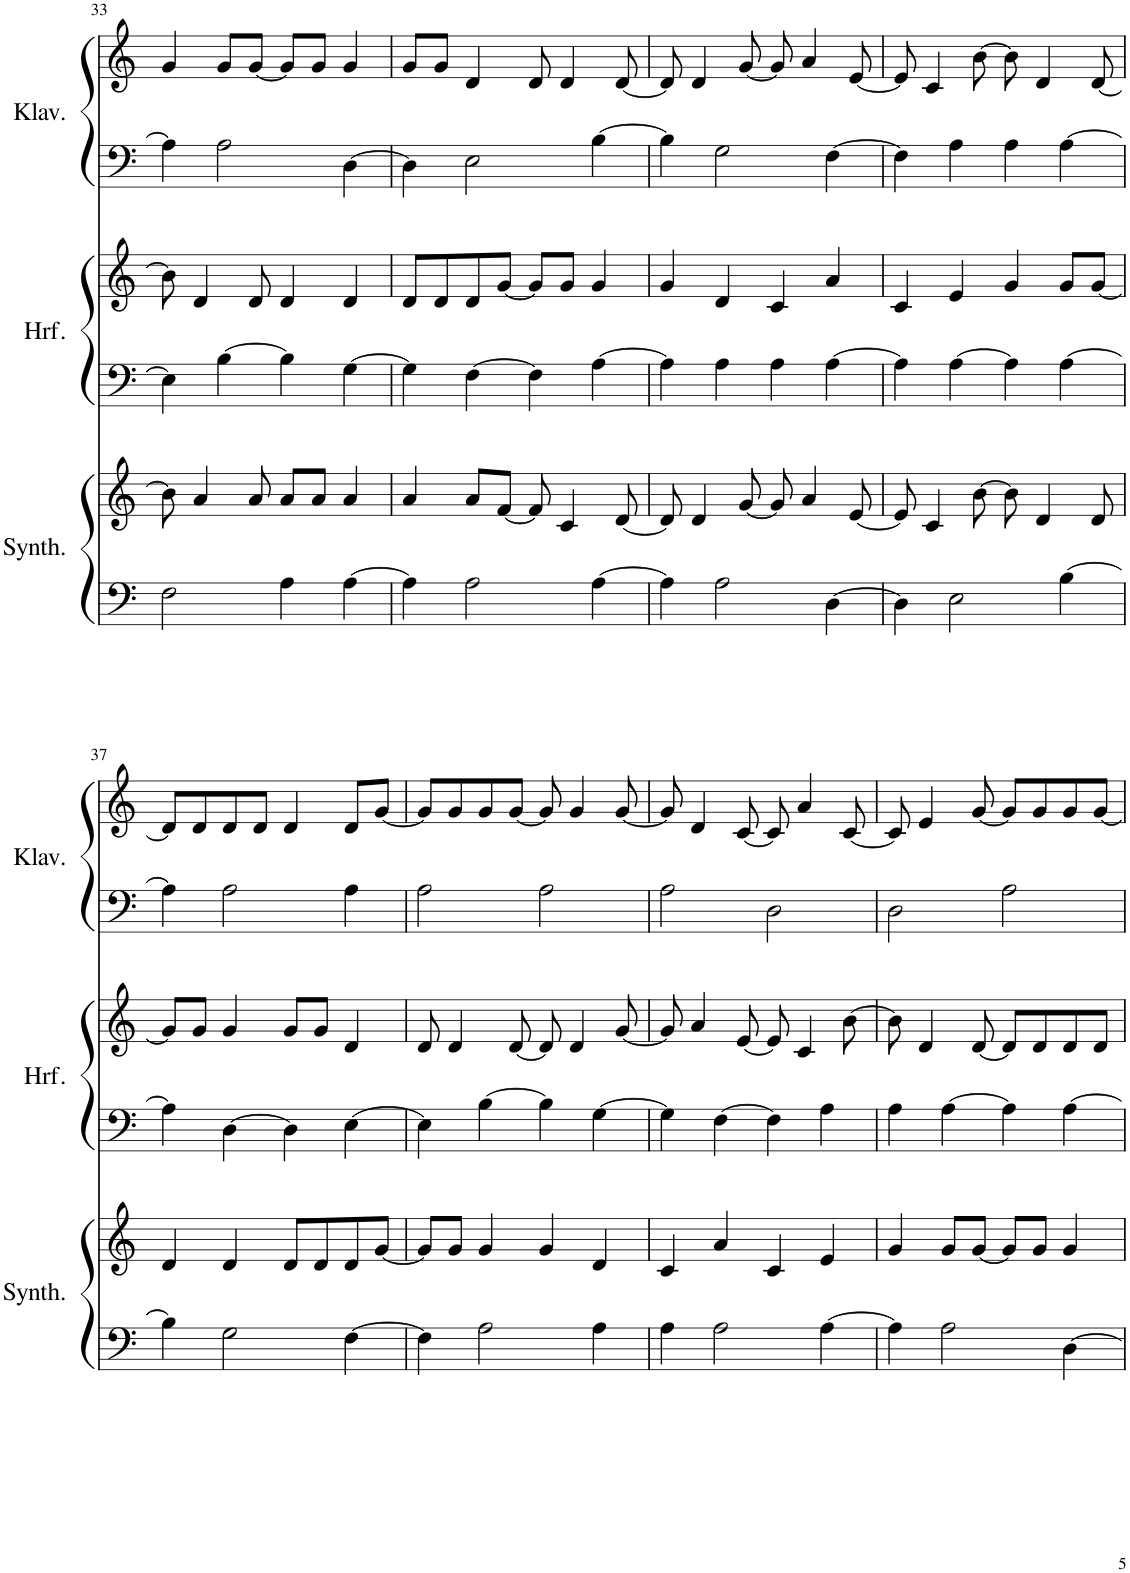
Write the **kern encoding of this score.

**kern	**kern	**kern	**kern	**kern	**kern
*part3	*part3	*part2	*part2	*part1	*part1
*staff6	*staff5	*staff4	*staff3	*staff2	*staff1
*I"String Synthesizer	*	*I"Harfe	*	*I"Klavier	*
*I'Synth.	*	*I'Hrf.	*	*I'Klav.	*
!!LO:PB:g=z
*clefF4	*clefG2	*clefF4	*clefG2	*clefF4	*clefG2
*k[]	*k[]	*k[]	*k[]	*k[]	*k[]
*M4/4	*M4/4	*M4/4	*M4/4	*M4/4	*M4/4
=33	=33	=33	=33	=33	=33
2F\	8b\]	4E\]	8b\]	4A\]	4g/
.	4a/	.	4d/	.	.
.	.	[4B\	.	2A\	8g/L
.	8a/	.	8d/	.	[8g/J
4A\	8a/L	4B\]	4d/	.	8g/L]
.	8a/J	.	.	.	8g/J
[4A\	4a/	[4G\	4d/	[4D\	4g/
=34	=34	=34	=34	=34	=34
4A\]	4a/	4G\]	8d/L	4D\]	8g/L
.	.	.	8d/	.	8g/J
2A\	8a/L	[4F\	8d/	2E\	4d/
.	[8f/J	.	[8g/J	.	.
.	8f/]	4F\]	8g/L]	.	8d/
.	4c/	.	8g/J	.	4d/
[4A\	.	[4A\	4g/	[4B\	.
.	[8d/	.	.	.	[8d/
=35	=35	=35	=35	=35	=35
4A\]	8d/]	4A\]	4g/	4B\]	8d/]
.	4d/	.	.	.	4d/
2A\	.	4A\	4d/	2G\	.
.	[8g/	.	.	.	[8g/
.	8g/]	4A\	4c/	.	8g/]
.	4a/	.	.	.	4a/
[4D\	.	[4A\	4a/	[4F\	.
.	[8e/	.	.	.	[8e/
=36	=36	=36	=36	=36	=36
4D\]	8e/]	4A\]	4c/	4F\]	8e/]
.	4c/	.	.	.	4c/
2E\	.	[4A\	4e/	4A\	.
.	[8b\	.	.	.	[8b\
.	8b\]	4A\]	4g/	4A\	8b\]
.	4d/	.	.	.	4d/
[4B\	.	[4A\	8g/L	[4A\	.
.	8d/	.	[8g/J	.	[8d/
!!LO:LB:g=z
=37	=37	=37	=37	=37	=37
4B\]	4d/	4A\]	8g/L]	4A\]	8d/L]
.	.	.	8g/J	.	8d/
2G\	4d/	[4D\	4g/	2A\	8d/
.	.	.	.	.	8d/J
.	8d/L	4D\]	8g/L	.	4d/
.	8d/	.	8g/J	.	.
[4F\	8d/	[4E\	4d/	4A\	8d/L
.	[8g/J	.	.	.	[8g/J
=38	=38	=38	=38	=38	=38
4F\]	8g/L]	4E\]	8d/	2A\	8g/L]
.	8g/J	.	4d/	.	8g/
2A\	4g/	[4B\	.	.	8g/
.	.	.	[8d/	.	[8g/J
.	4g/	4B\]	8d/]	2A\	8g/]
.	.	.	4d/	.	4g/
4A\	4d/	[4G\	.	.	.
.	.	.	[8g/	.	[8g/
=39	=39	=39	=39	=39	=39
4A\	4c/	4G\]	8g/]	2A\	8g/]
.	.	.	4a/	.	4d/
2A\	4a/	[4F\	.	.	.
.	.	.	[8e/	.	[8c/
.	4c/	4F\]	8e/]	2D\	8c/]
.	.	.	4c/	.	4a/
[4A\	4e/	4A\	.	.	.
.	.	.	[8b\	.	[8c/
=40	=40	=40	=40	=40	=40
4A\]	4g/	4A\	8b\]	2D\	8c/]
.	.	.	4d/	.	4e/
2A\	8g/L	[4A\	.	.	.
.	[8g/J	.	[8d/	.	[8g/
.	8g/L]	4A\]	8d/L]	2A\	8g/L]
.	8g/J	.	8d/	.	8g/
[4D\	4g/	[4A\	8d/	.	8g/
.	.	.	8d/J	.	[8g/J
=	=	=	=	=	=
*-	*-	*-	*-	*-	*-
